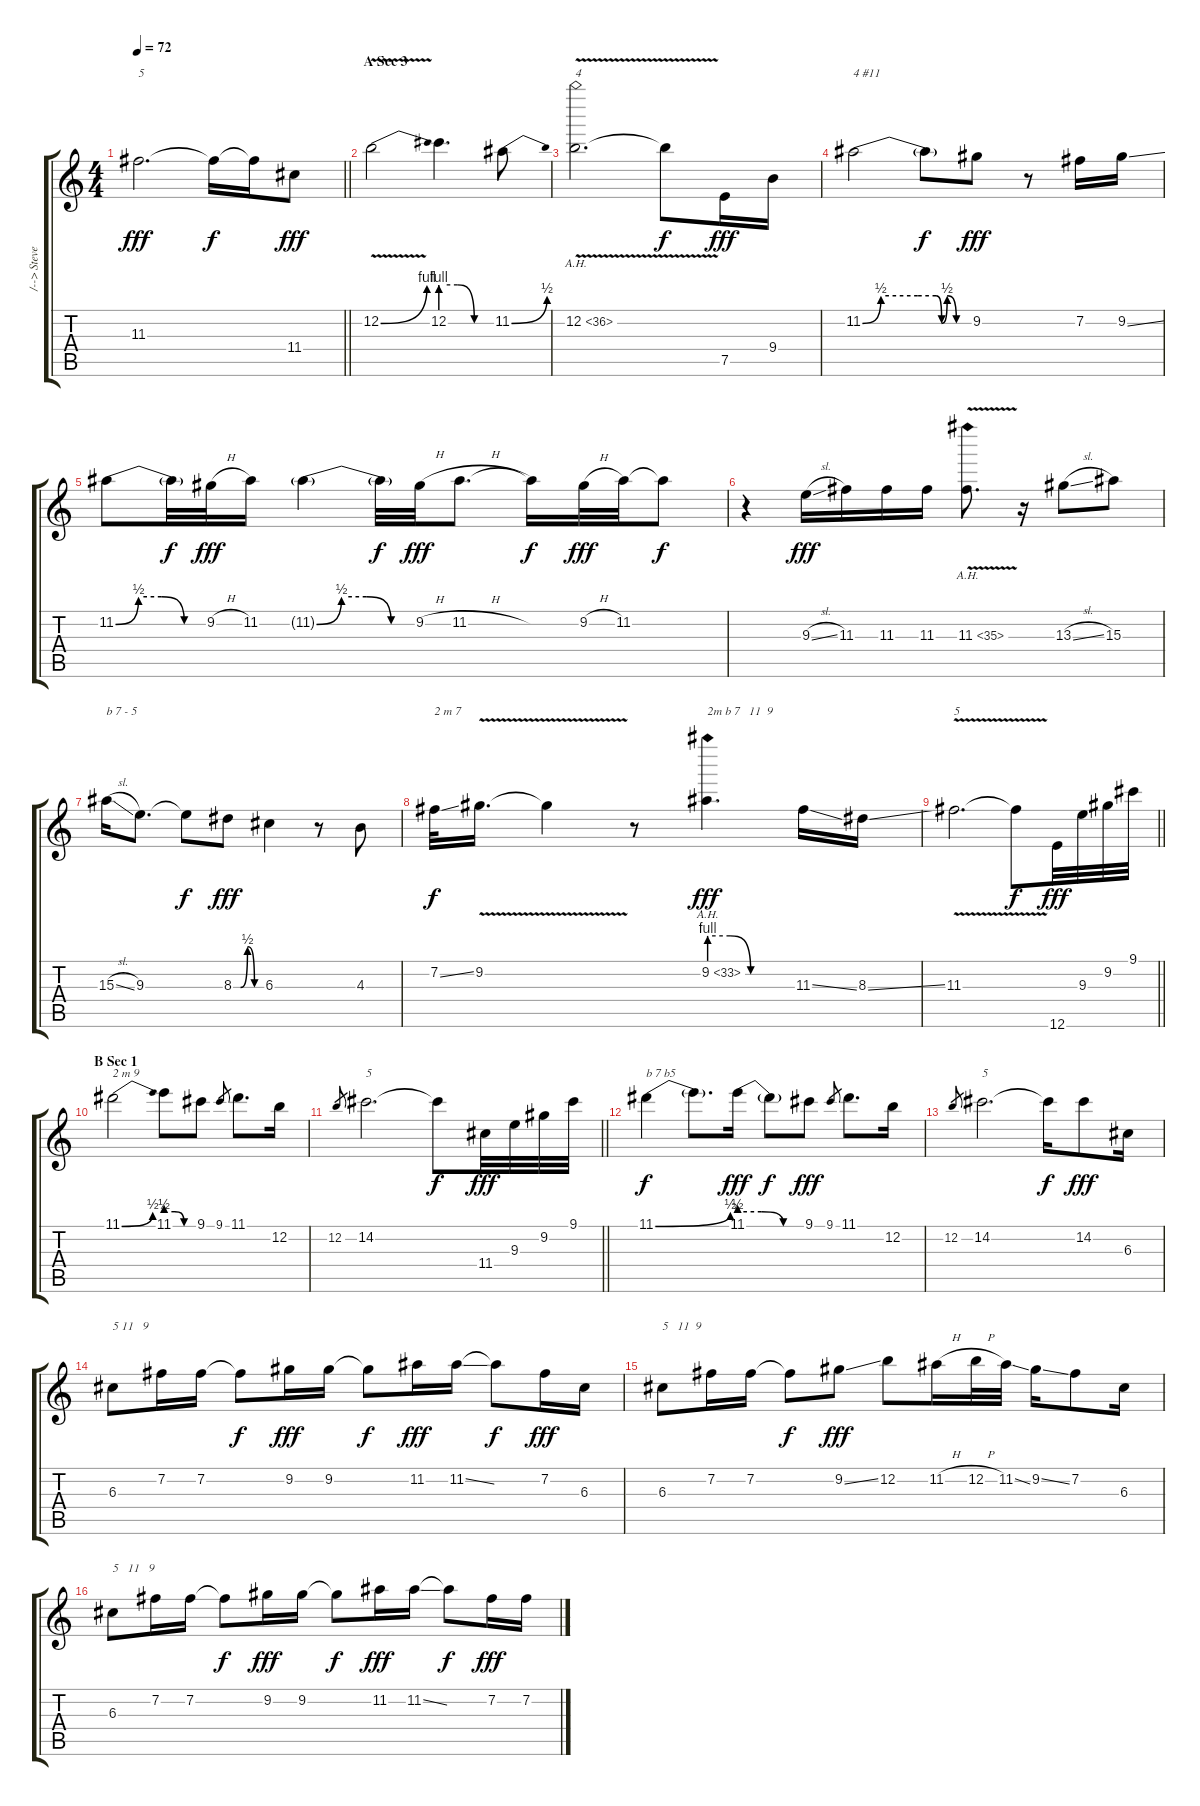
\track ("/--> Steve Vai <---/" "/--> Steve") {instrument overdrivenguitar}
\staff {score tabs}
\tuning (E4 B3 G3 D3 A2 E2) {hide}
\ts (4 4)
\tempo 72
\clef g2
\barLineRight lightlight
\ks c
11.3.2{d txt "5" dy fff} 11.3{t}.16{dy f} 11.3{t}.16 11.4.8{dy fff} |
\section ("" "A Sec 3")
12.2{be (bend 0 0 60 4) v}.2{txt ""} 12.2{be (custom 0 4 20 4 40 0 60 0)}.4{d} 11.2{be (bend 0 0 60 2)}.8 |
12.2{ah 24 v}.2{d txt "4"} 12.2{t}.8{dy f} 7.5.16{dy fff} 9.4.16 |
11.2{be (custom 0 0 10 2 30 2 40 2 43 0 46 2 51 0 60 0)}.2{txt "4 #11"} 11.2{t}.8{dy f} 9.2.8{dy fff} r.8 7.2.16 9.2{ss}.16 |
11.2{be (custom 0 0 15 2 30 2 45 0 60 0)}.8{txt ""} 11.2{t}.32{dy f} 9.2{h}.32{dy fff} 11.2.16 11.2{be (custom 0 0 15 2 30 2 45 0 60 0) g}.4 11.2{t}.32{dy f} 9.2{h}.32{dy fff} 11.2{h}.8{d} 11.2{t}.16{dy f} 9.2{h}.32{dy fff} 11.2.32 11.2{t}.8{dy f} |
r.4{txt ""} 9.3{sl}.16{dy fff} 11.3.16 11.3.16 11.3.16 11.3{ah 24 v}.8{d} r.16 13.3{sl}.8 15.3.8 |
15.3{sl}.16{txt "b 7 - 5"} 9.3.8{d} 9.3{t}.8{dy f} 8.3{be (custom 0 0 15 0 30 2 45 0 60 0)}.8{dy fff} 6.3.4 r.8 4.3.8 |
7.2{ss}.32{txt "2 m 7" dy f} 9.2{v}.16{d} 9.2{t}.4 r.8 9.2{be (custom 0 4 15 4 30 0 60 0) ah 24}.4{d txt "2m b 7   11  9" dy fff} 11.3{ss}.16 8.3{ss}.16 |
\barLineRight lightlight
11.3{v}.2{d txt "5"} 11.3{t}.8{dy f} 12.6.32{dy fff} 9.3.32 9.2.32 9.1.32 |
\section ("" "B Sec 1")
11.1{be (bend 0 0 60 2)}.2{txt "2 m 9"} 11.1{be (custom 0 2 20 2 40 0 60 0)}.8 9.1.8 9.1.8{gr} 11.1.8{d} 12.2.16 |
\barLineRight lightlight
12.2.8{gr} 14.2.2{d txt "5"} 14.2{t}.8{dy f} 11.4.32{dy fff} 9.3.32 9.2.32 9.1.32 |
\section ("" "")
11.1{be (bend 0 0 60 2)}.4{txt "b 7 b5 " dy f} 11.1{t}.8{d txt ""} 11.1{be (custom 0 2 20 2 40 0 60 0)}.16{dy fff} 11.1{t}.8{txt "" dy f} 9.1.8{dy fff} 9.1.8{gr} 11.1.8{d} 12.2.16 |
12.2.8{gr} 14.2.2{d txt "5"} 14.2{t}.16{dy f} 14.2.8{dy fff} 6.3.16 |
6.3.8{txt "5 11   9"} 7.2.16 7.2.16 7.2{t}.8{dy f} 9.2.16{dy fff} 9.2.16 9.2{t}.8{dy f} 11.2.16{dy fff} 11.2{ss}.16 11.2{t}.8{dy f} 7.2.16{dy fff} 6.3.16 |
6.3.8{txt "5   11  9"} 7.2.16 7.2.16 7.2{t}.8{dy f} 9.2{ss}.8{dy fff} 12.2.8 11.2{h}.16 12.2{h}.32 11.2{ss}.32 9.2{ss}.16 7.2.8 6.3.16 |
6.3.8{txt "5   11   9"} 7.2.16 7.2.16 7.2{t}.8{dy f} 9.2.16{dy fff} 9.2.16 9.2{t}.8{dy f} 11.2.16{dy fff} 11.2{ss}.16 11.2{t}.8{dy f} 7.2.16{dy fff} 7.2{ss}.16
